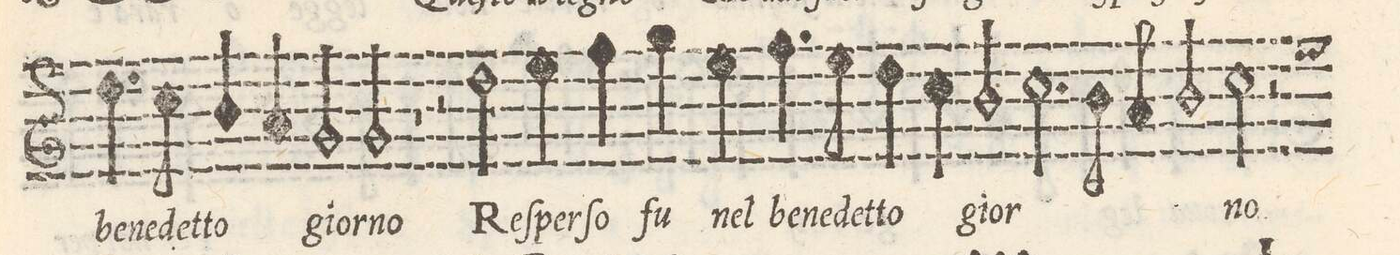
**kern	**text
*I"CANTO	*
*clefG2	*
*k[]	*
*met(C)	*
*M2/1	*
4.dd\	be-
8cc\	-ne-
4b/	-det-
4a/	-to
2gny/	gior-
2g/	-no
=7-	=7-
1r	.
2r	.
2dd\	Reſ-
=8-	=8-
4ee\	-per-
4ff\	-ſo
4gg\	fu
4ee\	nel
4.ff\	be-
8ee\	-ne-
4dd\	-det-
4cc\	-to
=9-	=9-
2b/	gior-
2.cc\	.
8b\	.
8a/	.
2b/	.
=10-	=10-
2cc\	-no
2r	.
*-	*-
